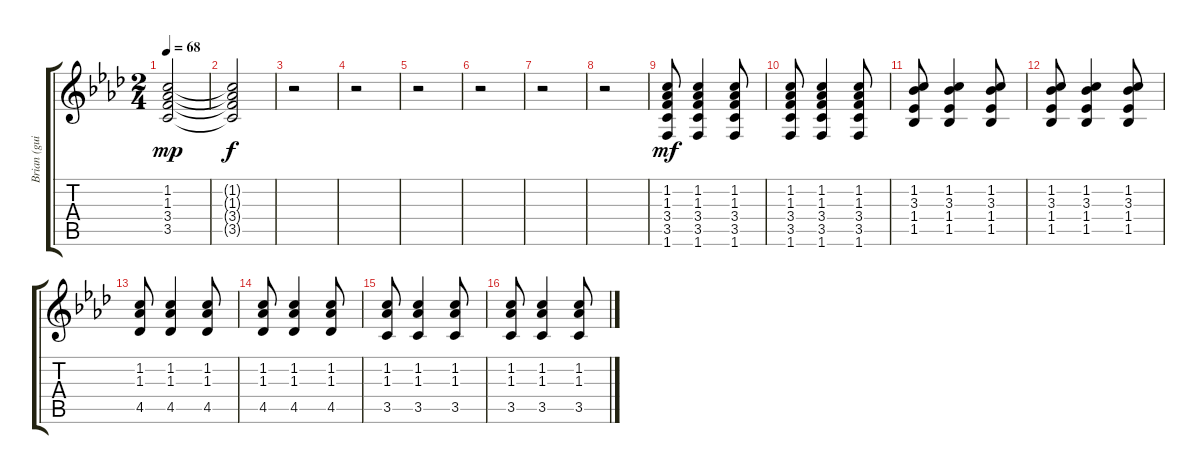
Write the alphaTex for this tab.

\track ("Brian (guitar 2)" "Brian (gui") {instrument distortionguitar}
\staff {score tabs}
\tuning (E4 B3 G3 D3 A2 E2) {hide}
\ts (2 4)
\tempo 68
\clef g2
\ks fminor
(1.2 1.3 3.4 3.5).2{dy mp} |
(1.2{t} 1.3{t} 3.4{t} 3.5{t}).2{dy f} |
r.2 |
r.2 |
r.2 |
r.2 |
r.2 |
r.2 |
(1.2 1.3 3.4 3.5 1.6).8{dy mf} (1.2 1.3 3.4 3.5 1.6).4 (1.2 1.3 3.4 3.5 1.6).8 |
(1.2 1.3 3.4 3.5 1.6).8 (1.2 1.3 3.4 3.5 1.6).4 (1.2 1.3 3.4 3.5 1.6).8 |
(1.2 3.3 1.4 1.5).8 (1.2 3.3 1.4 1.5).4 (1.2 3.3 1.4 1.5).8 |
(1.2 3.3 1.4 1.5).8 (1.2 3.3 1.4 1.5).4 (1.2 3.3 1.4 1.5).8 |
(1.2 1.3 4.5).8 (1.2 1.3 4.5).4 (1.2 1.3 4.5).8 |
(1.2 1.3 4.5).8 (1.2 1.3 4.5).4 (1.2 1.3 4.5).8 |
(1.2 1.3 3.5).8 (1.2 1.3 3.5).4 (1.2 1.3 3.5).8 |
(1.2 1.3 3.5).8 (1.2 1.3 3.5).4 (1.2 1.3 3.5).8
